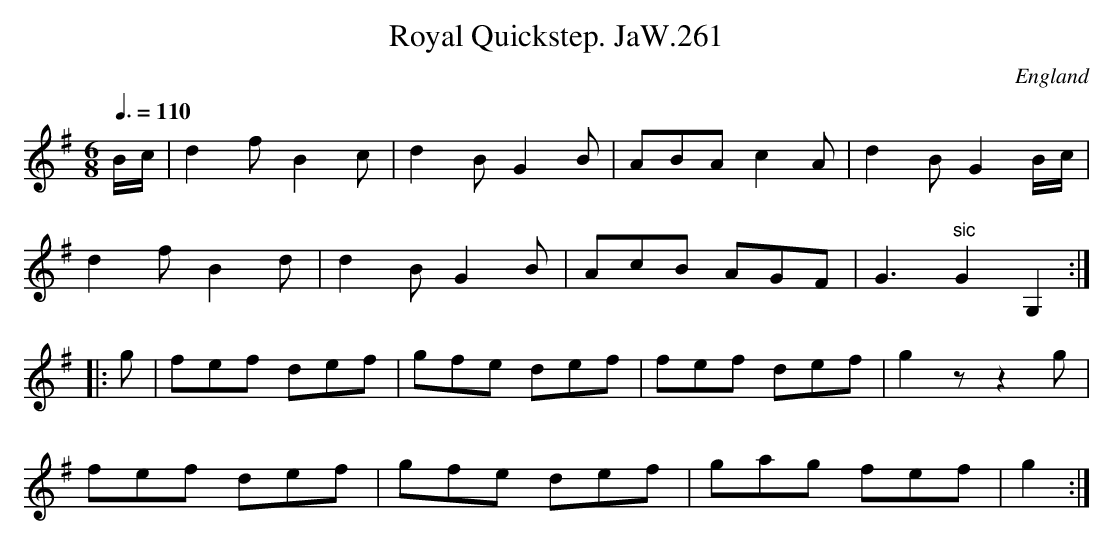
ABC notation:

X:1
T:Royal Quickstep. JaW.261
M:6/8
L:1/8
Q:3/8=110
O:England
K:G major
B/c/|d2f B2c|d2B G2B|ABA c2A|d2B G2B/c/|!
d2f B2d|d2B G2B|AcB AGF|G3 "sic"G2G,2:|!
|:g|fef def|gfe def|fef def|g2z z2g|!
fef def|gfe def|gag fef|g2:|
